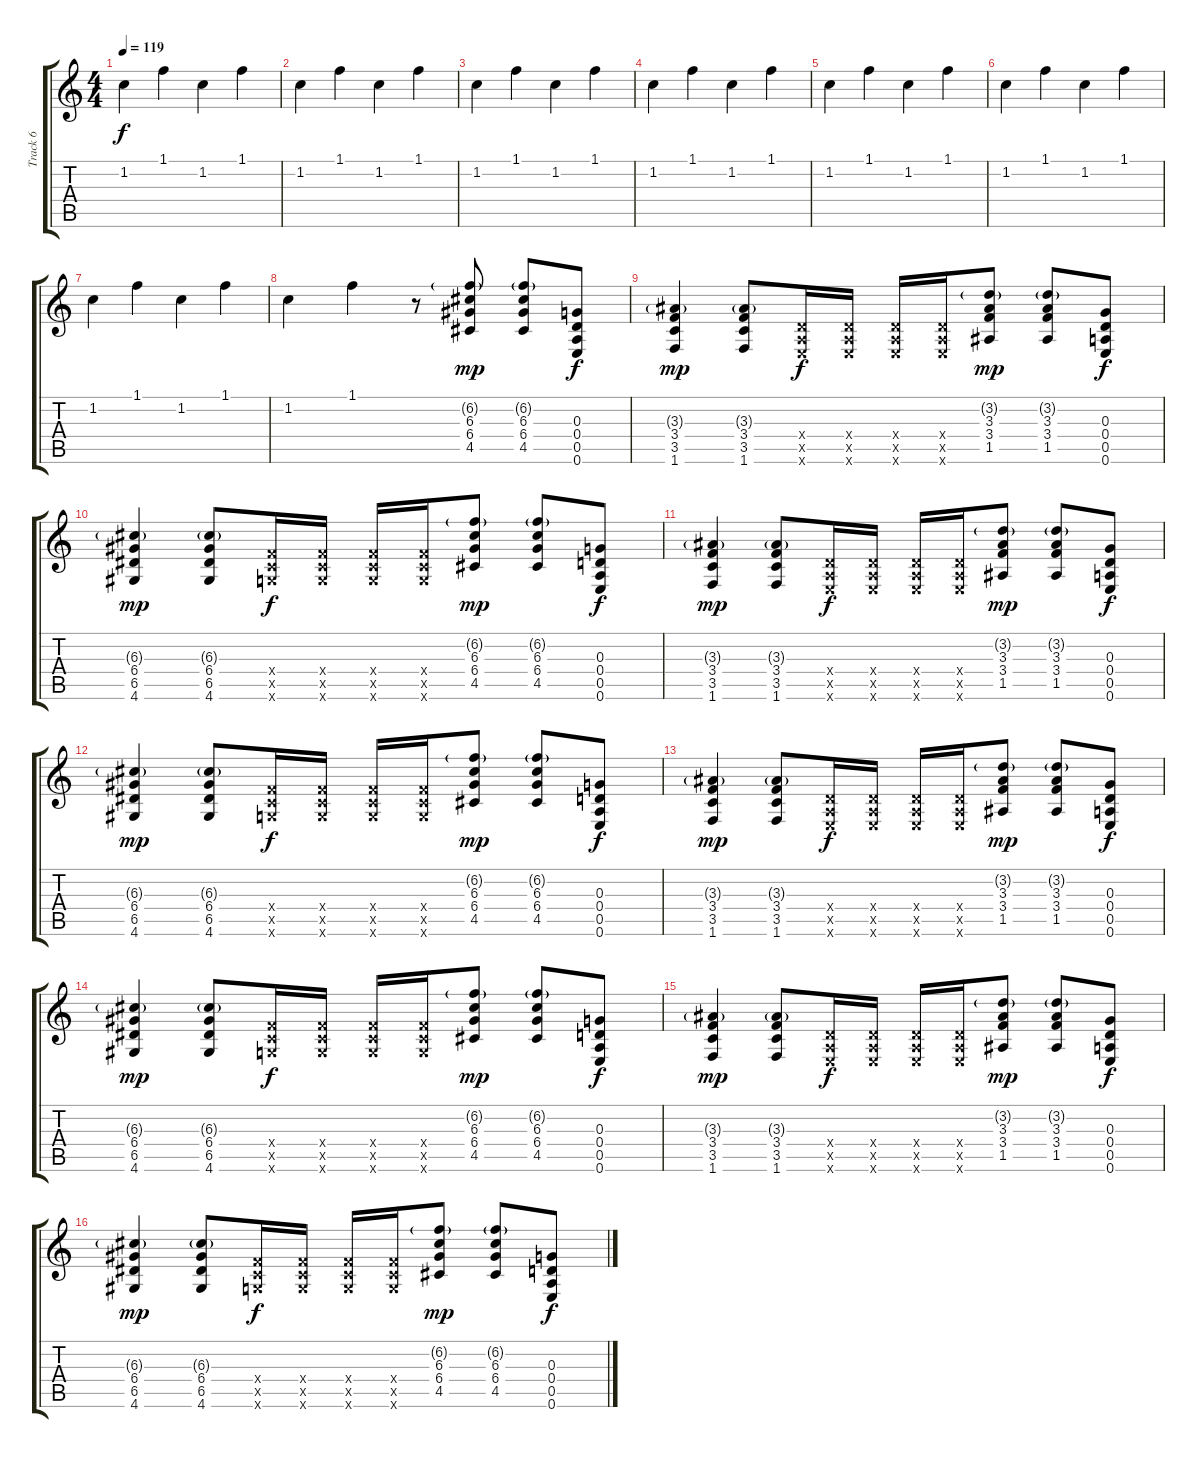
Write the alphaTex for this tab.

\track ("Track 6" "Track 6") {instrument distortionguitar}
\staff {score tabs}
\tuning (E4 B3 G3 D3 A2 E2) {hide}
\ts (4 4)
\tempo 119
\clef g2
\ks c
1.2.4{dy f} 1.1.4 1.2.4 1.1.4 |
1.2.4 1.1.4 1.2.4 1.1.4 |
1.2.4 1.1.4 1.2.4 1.1.4 |
1.2.4 1.1.4 1.2.4 1.1.4 |
1.2.4 1.1.4 1.2.4 1.1.4 |
1.2.4 1.1.4 1.2.4 1.1.4 |
1.2.4 1.1.4 1.2.4 1.1.4 |
1.2.4 1.1.4 r.8 (6.2{g} 6.3 6.4 4.5).8{dy mp} (6.2{g} 6.3 6.4 4.5).8 (0.3 0.4 0.5 0.6).8{dy f} |
(3.3{g} 3.4 3.5 1.6).4{dy mp} (3.3{g} 3.4 3.5 1.6).8 (0.4{x} 0.5{x} 0.6{x}).16{dy f} (0.4{x} 0.5{x} 0.6{x}).16 (0.4{x} 0.5{x} 0.6{x}).16 (0.4{x} 0.5{x} 0.6{x}).16 (3.2{g} 3.3 3.4 1.5).8{dy mp} (3.2{g} 3.3 3.4 1.5).8 (0.3 0.4 0.5 0.6).8{dy f} |
(6.3{g} 6.4 6.5 4.6).4{dy mp} (6.3{g} 6.4 6.5 4.6).8 (3.4{x} 3.5{x} 3.6{x}).16{dy f} (3.4{x} 3.5{x} 3.6{x}).16 (3.4{x} 3.5{x} 3.6{x}).16 (3.4{x} 3.5{x} 3.6{x}).16 (6.2{g} 6.3 6.4 4.5).8{dy mp} (6.2{g} 6.3 6.4 4.5).8 (0.3 0.4 0.5 0.6).8{dy f} |
(3.3{g} 3.4 3.5 1.6).4{dy mp} (3.3{g} 3.4 3.5 1.6).8 (0.4{x} 0.5{x} 0.6{x}).16{dy f} (0.4{x} 0.5{x} 0.6{x}).16 (0.4{x} 0.5{x} 0.6{x}).16 (0.4{x} 0.5{x} 0.6{x}).16 (3.2{g} 3.3 3.4 1.5).8{dy mp} (3.2{g} 3.3 3.4 1.5).8 (0.3 0.4 0.5 0.6).8{dy f} |
(6.3{g} 6.4 6.5 4.6).4{dy mp} (6.3{g} 6.4 6.5 4.6).8 (3.4{x} 3.5{x} 3.6{x}).16{dy f} (3.4{x} 3.5{x} 3.6{x}).16 (3.4{x} 3.5{x} 3.6{x}).16 (3.4{x} 3.5{x} 3.6{x}).16 (6.2{g} 6.3 6.4 4.5).8{dy mp} (6.2{g} 6.3 6.4 4.5).8 (0.3 0.4 0.5 0.6).8{dy f} |
(3.3{g} 3.4 3.5 1.6).4{dy mp} (3.3{g} 3.4 3.5 1.6).8 (0.4{x} 0.5{x} 0.6{x}).16{dy f} (0.4{x} 0.5{x} 0.6{x}).16 (0.4{x} 0.5{x} 0.6{x}).16 (0.4{x} 0.5{x} 0.6{x}).16 (3.2{g} 3.3 3.4 1.5).8{dy mp} (3.2{g} 3.3 3.4 1.5).8 (0.3 0.4 0.5 0.6).8{dy f} |
(6.3{g} 6.4 6.5 4.6).4{dy mp} (6.3{g} 6.4 6.5 4.6).8 (3.4{x} 3.5{x} 3.6{x}).16{dy f} (3.4{x} 3.5{x} 3.6{x}).16 (3.4{x} 3.5{x} 3.6{x}).16 (3.4{x} 3.5{x} 3.6{x}).16 (6.2{g} 6.3 6.4 4.5).8{dy mp} (6.2{g} 6.3 6.4 4.5).8 (0.3 0.4 0.5 0.6).8{dy f} |
(3.3{g} 3.4 3.5 1.6).4{dy mp} (3.3{g} 3.4 3.5 1.6).8 (0.4{x} 0.5{x} 0.6{x}).16{dy f} (0.4{x} 0.5{x} 0.6{x}).16 (0.4{x} 0.5{x} 0.6{x}).16 (0.4{x} 0.5{x} 0.6{x}).16 (3.2{g} 3.3 3.4 1.5).8{dy mp} (3.2{g} 3.3 3.4 1.5).8 (0.3 0.4 0.5 0.6).8{dy f} |
(6.3{g} 6.4 6.5 4.6).4{dy mp} (6.3{g} 6.4 6.5 4.6).8 (3.4{x} 3.5{x} 3.6{x}).16{dy f} (3.4{x} 3.5{x} 3.6{x}).16 (3.4{x} 3.5{x} 3.6{x}).16 (3.4{x} 3.5{x} 3.6{x}).16 (6.2{g} 6.3 6.4 4.5).8{dy mp} (6.2{g} 6.3 6.4 4.5).8 (0.3 0.4 0.5 0.6).8{dy f}
